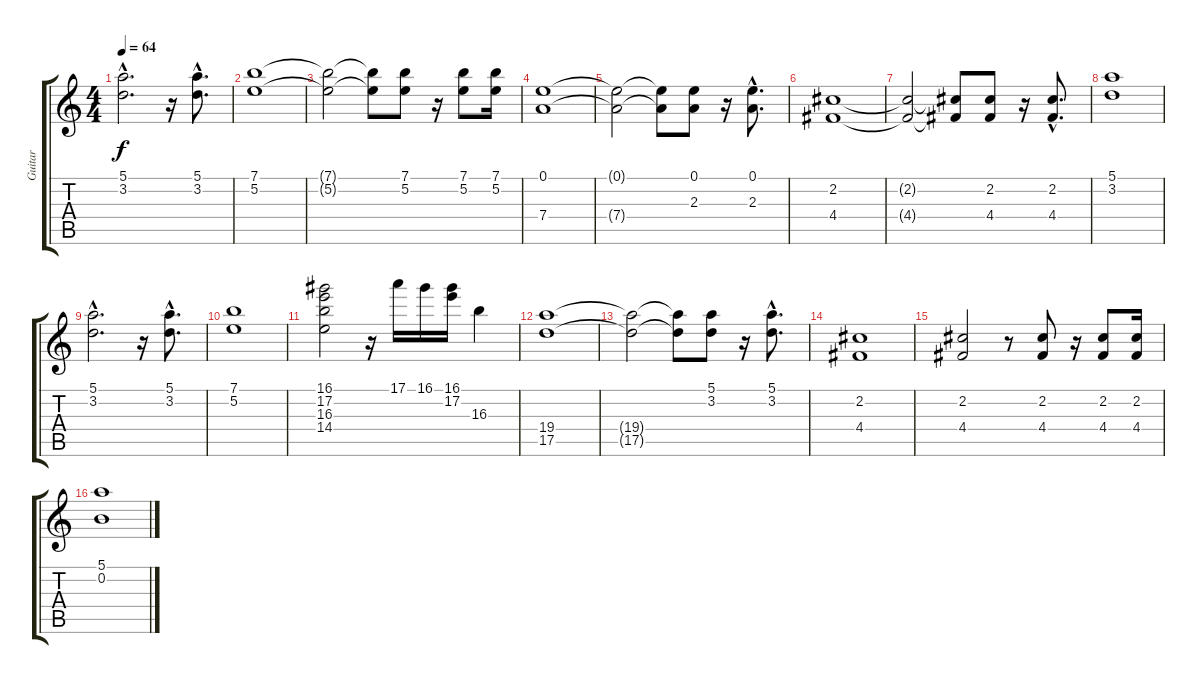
\track ("Guitar" "Guitar") {instrument distortionguitar}
\staff {score tabs}
\tuning (E4 B3 G3 D3 A2 E2) {hide}
\ts (4 4)
\tempo 64
\clef g2
\ks c
(5.1{hac} 3.2{hac}).2{d dy f} r.16 (5.1{hac} 3.2{hac}).8{d} |
(7.1 5.2).1 |
(7.1{t} 5.2{t}).2 (7.1{t} 5.2{t}).8 (7.1 5.2).8 r.16 (7.1 5.2).8 (7.1 5.2).16 |
(0.1 7.4).1 |
(0.1{t} 7.4{t}).2 (0.1{t} 7.4{t}).8 (0.1 2.3).8 r.16 (0.1{hac} 2.3{hac}).8{d} |
(2.2 4.4).1 |
(2.2{t} 4.4{t}).2 (2.2{t} 4.4{t}).8 (2.2 4.4).8 r.16 (2.2{hac} 4.4{hac}).8{d} |
(5.1 3.2).1 |
(5.1{hac} 3.2{hac}).2{d} r.16 (5.1{hac} 3.2{hac}).8{d} |
(7.1 5.2).1 |
(16.1 17.2 16.3 14.4).2 r.16 17.1.16 16.1.16 (16.1 17.2).16 16.3.4 |
(19.4 17.5).1 |
(19.4{t} 17.5{t}).2 (19.4{t} 17.5{t}).8 (5.1 3.2).8 r.16 (5.1{hac} 3.2{hac}).8{d} |
(2.2 4.4).1 |
(2.2 4.4).2 r.8 (2.2 4.4).8 r.16 (2.2 4.4).8 (2.2 4.4).16 |
(5.1 0.2).1
